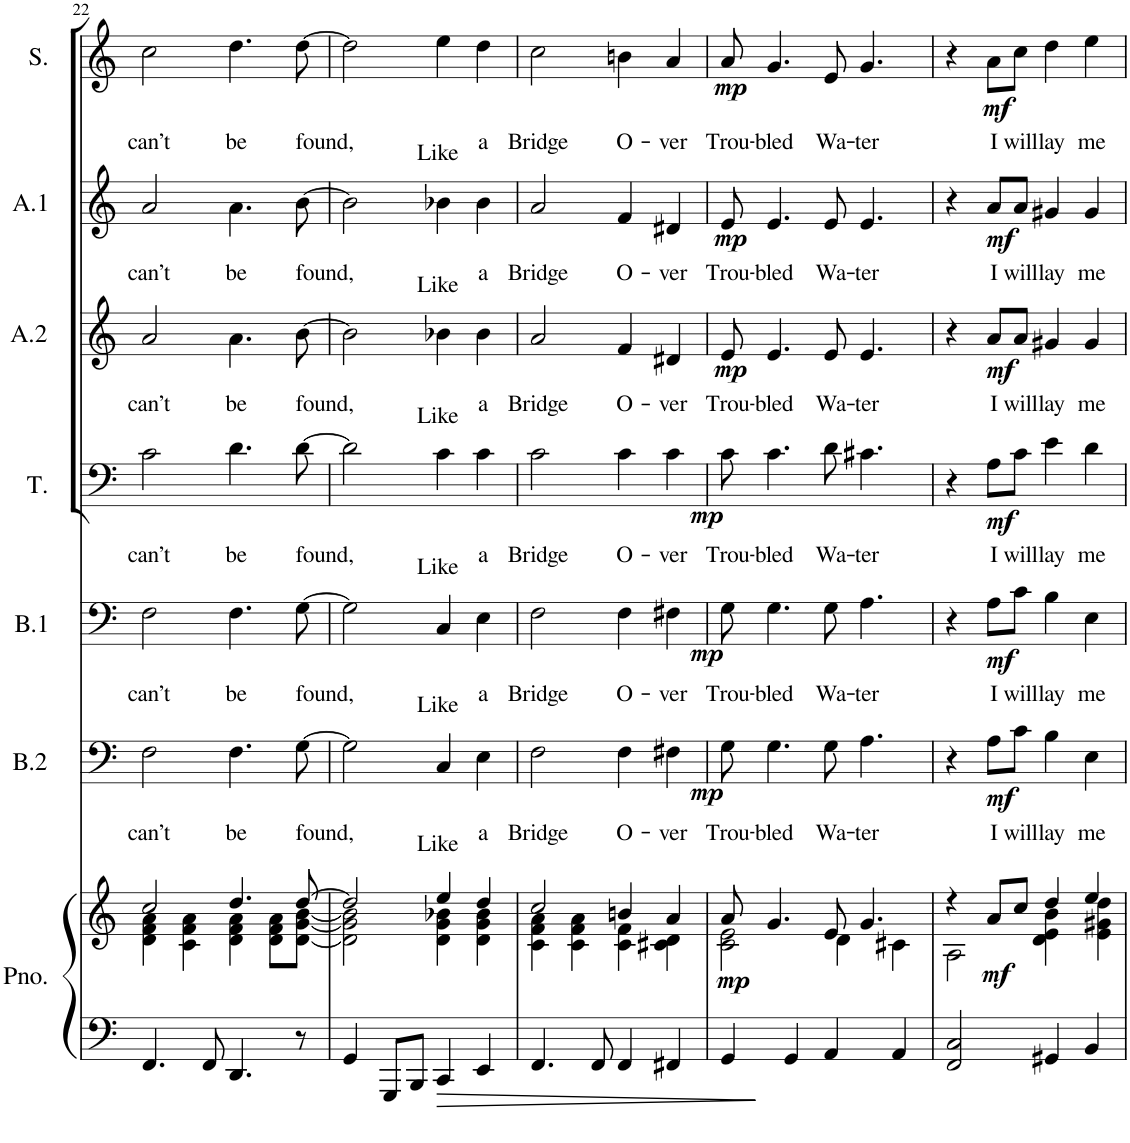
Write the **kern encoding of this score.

**kern	**kern	**dynam	**kern	**text	**dynam	**kern	**text	**dynam	**kern	**text	**dynam	**kern	**text	**dynam	**kern	**text	**dynam	**kern	**text	**dynam
*part7	*part7	*part7	*part6	*part6	*part6	*part5	*part5	*part5	*part4	*part4	*part4	*part3	*part3	*part3	*part2	*part2	*part2	*part1	*part1	*part1
*staff8	*staff7	*staff7/8	*staff6	*staff6	*staff6	*staff5	*staff5	*staff5	*staff4	*staff4	*staff4	*staff3	*staff3	*staff3	*staff2	*staff2	*staff2	*staff1	*staff1	*staff1
*I"Piano	*	*	*I"Bas 2	*	*	*I"Bas 1	*	*	*I"Tenor	*	*	*I"Alt 2	*	*	*I"Alt 1	*	*	*I"Sopraan	*	*
*I'Pno.	*	*	*I'B.2	*	*	*I'B.1	*	*	*I'T.	*	*	*I'A.2	*	*	*I'A.1	*	*	*I'S.	*	*
!!LO:PB:g=z
*clefF4	*clefG2	*	*clefF4	*	*	*clefF4	*	*	*clefF4	*	*	*clefG2	*	*	*clefG2	*	*	*clefG2	*	*
*	*	*	*Trd7c12	*	*	*	*	*	*	*	*	*	*	*	*	*	*	*	*	*
*k[]	*k[]	*	*k[]	*	*	*k[]	*	*	*k[]	*	*	*k[]	*	*	*k[]	*	*	*k[]	*	*
*M4/4	*M4/4	*	*M4/4	*	*	*M4/4	*	*	*M4/4	*	*	*M4/4	*	*	*M4/4	*	*	*M4/4	*	*
=22	=22	=22	=22	=22	=22	=22	=22	=22	=22	=22	=22	=22	=22	=22	=22	=22	=22	=22	=22	=22
*	*^	*	*	*	*	*	*	*	*	*	*	*	*	*	*	*	*	*	*	*
!	!	!	!	!	!LO:LY:b	!	!	!LO:LY:b	!	!	!LO:LY:b	!	!	!LO:LY:b	!	!	!LO:LY:b	!	!	!LO:LY:b	!
4.FF/	2cc/	4d\ 4f\ 4a\	.	2F\	can’t	.	2F\	can’t	.	2c\	can’t	.	2a/	can’t	.	2a/	can’t	.	2cc\	can’t	.
.	.	4c\ 4f\ 4a\	.	.	.	.	.	.	.	.	.	.	.	.	.	.	.	.	.	.	.
8FF/	.	.	.	.	.	.	.	.	.	.	.	.	.	.	.	.	.	.	.	.	.
!	!	!	!	!	!LO:LY:b	!	!	!LO:LY:b	!	!	!LO:LY:b	!	!	!LO:LY:b	!	!	!LO:LY:b	!	!	!LO:LY:b	!
4.DD/	4.dd/	4d\ 4f\ 4a\	.	4.F\	be	.	4.F\	be	.	4.d\	be	.	4.a\	be	.	4.a\	be	.	4.dd\	be	.
.	.	8d\ 8f\ 8a\L	.	.	.	.	.	.	.	.	.	.	.	.	.	.	.	.	.	.	.
!	!	!	!	!	!LO:LY:b	!	!	!LO:LY:b	!	!	!LO:LY:b	!	!	!LO:LY:b	!	!	!LO:LY:b	!	!	!LO:LY:b	!
8r	[8dd/	[8d\ [8g\ [8b\J	.	[8G\	found,	.	[8G\	found,	.	[8d\	found,	.	[8b\	found,	.	[8b\	found,	.	[8dd\	found,	.
=23	=23	=23	=23	=23	=23	=23	=23	=23	=23	=23	=23	=23	=23	=23	=23	=23	=23	=23	=23	=23	=23
4GG/	2dd/]	2d\] 2g\] 2b\]	.	2G\]	.	.	2G\]	.	.	2d\]	.	.	2b\]	.	.	2b\]	.	.	2dd\]	.	.
8GGG/L	.	.	.	.	.	.	.	.	.	.	.	.	.	.	.	.	.	.	.	.	.
8BBB/J	.	.	.	.	.	.	.	.	.	.	.	.	.	.	.	.	.	.	.	.	.
!	!	!	!	!	!LO:LY:b	!	!	!LO:LY:b	!	!	!LO:LY:b	!	!	!LO:LY:b	!	!	!LO:LY:b	!	!	!LO:LY:b	!
4CC/	4ee/	4d\ 4g\ 4b-X\	.	4C/	Like	.	4C/	Like	.	4c\	Like	.	4b-X\	Like	.	4b-X\	Like	.	4ee\	Like	.
!	!	!	!	!	!LO:LY:b	!	!	!LO:LY:b	!	!	!LO:LY:b	!	!	!LO:LY:b	!	!	!LO:LY:b	!	!	!LO:LY:b	!
4EE/	4dd/	4d\ 4g\ 4b-\	.	4E\	a	.	4E\	a	.	4c\	a	.	4b-\	a	.	4b-\	a	.	4dd\	a	.
=24	=24	=24	=24	=24	=24	=24	=24	=24	=24	=24	=24	=24	=24	=24	=24	=24	=24	=24	=24	=24	=24
!	!	!	!	!	!LO:LY:b	!	!	!LO:LY:b	!	!	!LO:LY:b	!	!	!LO:LY:b	!	!	!LO:LY:b	!	!	!LO:LY:b	!
4.FF/	2cc/	4c\ 4f\ 4a\	.	2F\	Bridge	.	2F\	Bridge	.	2c\	Bridge	.	2a/	Bridge	.	2a/	Bridge	.	2cc\	Bridge	.
.	.	4c\ 4f\ 4a\	.	.	.	.	.	.	.	.	.	.	.	.	.	.	.	.	.	.	.
8FF/	.	.	.	.	.	.	.	.	.	.	.	.	.	.	.	.	.	.	.	.	.
!	!	!	!	!	!LO:LY:b	!	!	!LO:LY:b	!	!	!LO:LY:b	!	!	!LO:LY:b	!	!	!LO:LY:b	!	!	!LO:LY:b	!
4FF/	4bn/	4c\ 4f\	.	4F\	O-	.	4F\	O-	.	4c\	O-	.	4f/	O-	.	4f/	O-	.	4bn\	O-	.
!	!	!	!	!	!LO:LY:b	!	!	!LO:LY:b	!	!	!LO:LY:b	!	!	!LO:LY:b	!	!	!LO:LY:b	!	!	!LO:LY:b	!
4FF#X/	4a/	4c#X\ 4d\	.	4F#X\	-ver	.	4F#X\	-ver	.	4c\	-ver	.	4d#X/	-ver	.	4d#X/	-ver	.	4a/	-ver	.
=25	=25	=25	=25	=25	=25	=25	=25	=25	=25	=25	=25	=25	=25	=25	=25	=25	=25	=25	=25	=25	=25
!	!	!	!LO:DY:b	!	!LO:LY:b	!LO:DY:b	!	!LO:LY:b	!LO:DY:b	!	!LO:LY:b	!LO:DY:b	!	!LO:LY:b	!LO:DY:b	!	!LO:LY:b	!LO:DY:b	!	!LO:LY:b	!LO:DY:b
4GG/	8a/	2c\ 2e\	mp	8G\	Trou-	mp	8G\	Trou-	mp	8c\	Trou-	mp	8e/	Trou-	mp	8e/	Trou-	mp	8a/	Trou-	mp
!	!	!	!	!	!LO:LY:b	!	!	!LO:LY:b	!	!	!LO:LY:b	!	!	!LO:LY:b	!	!	!LO:LY:b	!	!	!LO:LY:b	!
.	4.g/	.	.	4.G\	-bled	.	4.G\	-bled	.	4.c\	-bled	.	4.e/	-bled	.	4.e/	-bled	.	4.g/	-bled	.
4GG/	.	.	.	.	.	.	.	.	.	.	.	.	.	.	.	.	.	.	.	.	.
!	!	!	!	!	!LO:LY:b	!	!	!LO:LY:b	!	!	!LO:LY:b	!	!	!LO:LY:b	!	!	!LO:LY:b	!	!	!LO:LY:b	!
4AA/	8e/	4d\	.	8G\	Wa-	.	8G\	Wa-	.	8d\	Wa-	.	8e/	Wa-	.	8e/	Wa-	.	8e/	Wa-	.
!	!	!	!	!	!LO:LY:b	!	!	!LO:LY:b	!	!	!LO:LY:b	!	!	!LO:LY:b	!	!	!LO:LY:b	!	!	!LO:LY:b	!
.	4.g/	.	.	4.A\	-ter	.	4.A\	-ter	.	4.c#X\	-ter	.	4.e/	-ter	.	4.e/	-ter	.	4.g/	-ter	.
4AA/	.	4c#X\	.	.	.	.	.	.	.	.	.	.	.	.	.	.	.	.	.	.	.
=26	=26	=26	=26	=26	=26	=26	=26	=26	=26	=26	=26	=26	=26	=26	=26	=26	=26	=26	=26	=26	=26
2FF/ 2C/	4r	2A\	.	4r	.	.	4r	.	.	4r	.	.	4r	.	.	4r	.	.	4r	.	.
!	!	!	!LO:DY:b	!	!LO:LY:b	!LO:DY:b	!	!LO:LY:b	!LO:DY:b	!	!LO:LY:b	!LO:DY:b	!	!LO:LY:b	!LO:DY:b	!	!LO:LY:b	!LO:DY:b	!	!LO:LY:b	!LO:DY:b
.	8a/L	.	mf	8A\L	I	mf	8A\L	I	mf	8A\L	I	mf	8a/L	I	mf	8a/L	I	mf	8a\L	I	mf
!	!	!	!	!	!LO:LY:b	!	!	!LO:LY:b	!	!	!LO:LY:b	!	!	!LO:LY:b	!	!	!LO:LY:b	!	!	!LO:LY:b	!
.	8cc/J	.	.	8c\J	will	.	8c\J	will	.	8c\J	will	.	8a/J	will	.	8a/J	will	.	8cc\J	will	.
!	!	!	!	!	!LO:LY:b	!	!	!LO:LY:b	!	!	!LO:LY:b	!	!	!LO:LY:b	!	!	!LO:LY:b	!	!	!LO:LY:b	!
4GG#X/	4dd/	4d\ 4e\ 4b\	.	4B\	lay	.	4B\	lay	.	4e\	lay	.	4g#X/	lay	.	4g#X/	lay	.	4dd\	lay	.
!	!	!	!	!	!LO:LY:b	!	!	!LO:LY:b	!	!	!LO:LY:b	!	!	!LO:LY:b	!	!	!LO:LY:b	!	!	!LO:LY:b	!
4BB/	4ee/	4e\ 4g#X\ 4dd\	.	4E\	me	.	4E\	me	.	4d\	me	.	4g#/	me	.	4g#/	me	.	4ee\	me	.
*	*v	*v	*	*	*	*	*	*	*	*	*	*	*	*	*	*	*	*	*	*	*
=	=	=	=	=	=	=	=	=	=	=	=	=	=	=	=	=	=	=	=	=
*-	*-	*-	*-	*-	*-	*-	*-	*-	*-	*-	*-	*-	*-	*-	*-	*-	*-	*-	*-	*-
